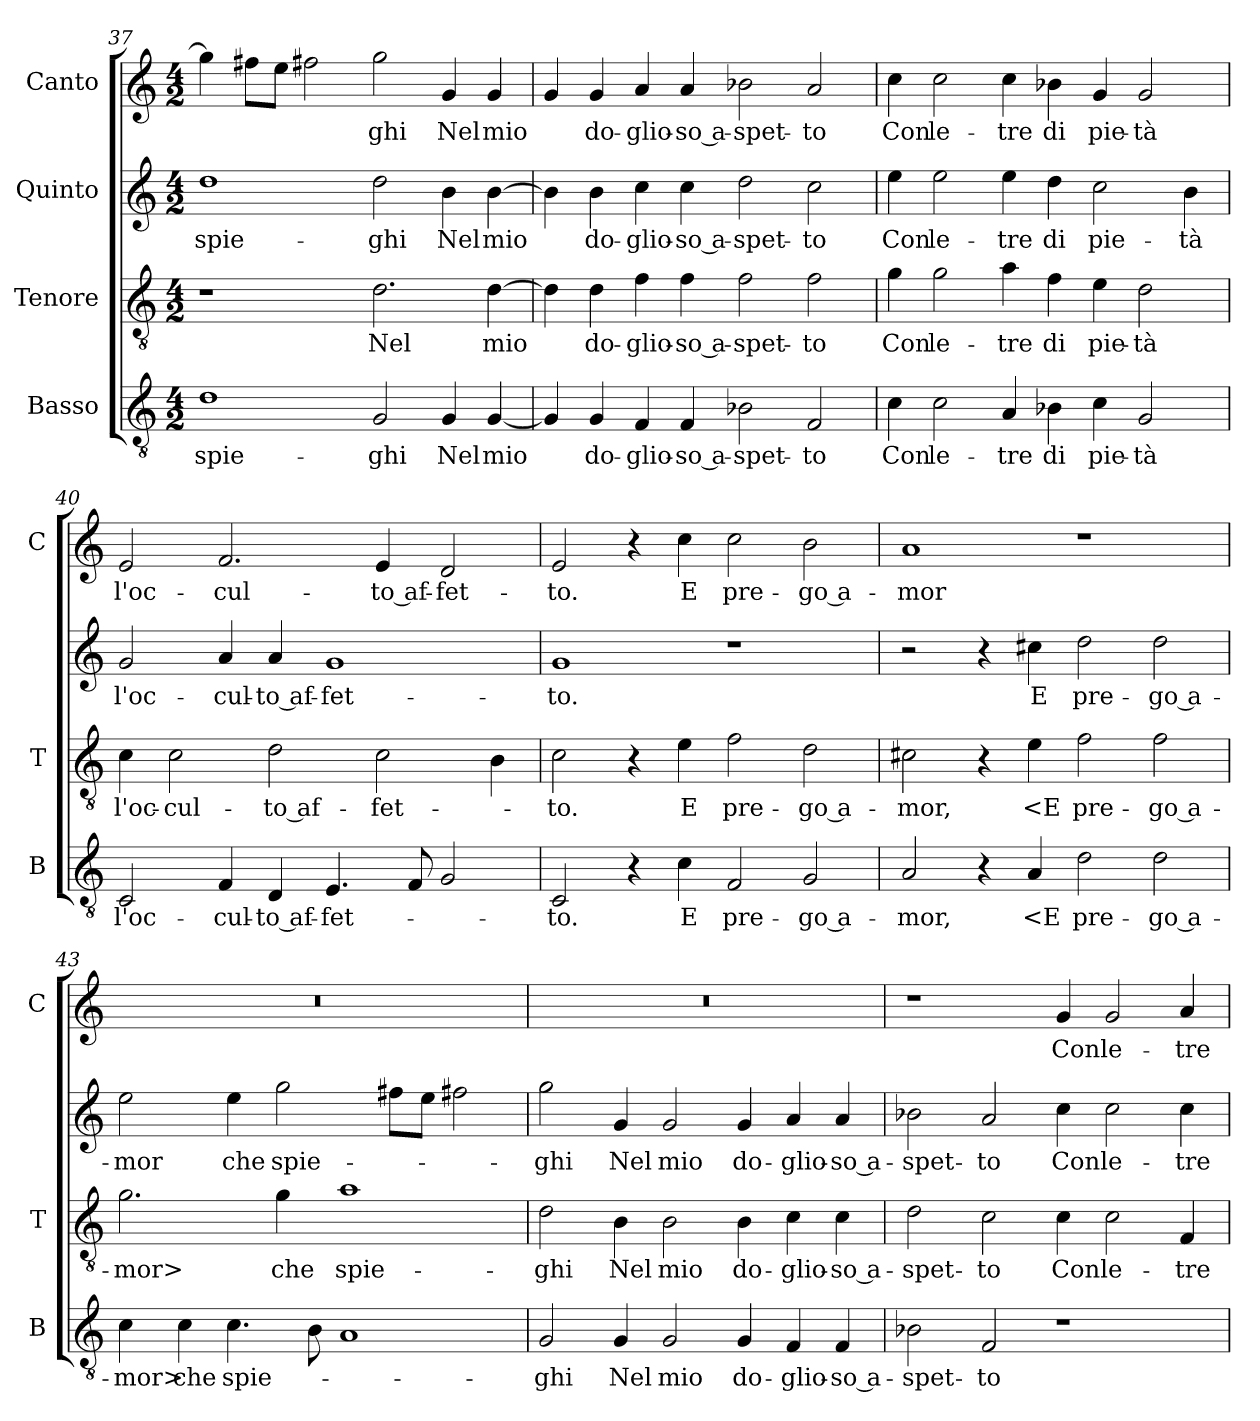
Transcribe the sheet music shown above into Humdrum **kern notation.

**kern	**text	**kern	**text	**kern	**text	**kern	**text
*part4	*part4	*part3	*part3	*part2	*part2	*part1	*part1
*staff4	*staff4	*staff3	*staff3	*staff2	*staff2	*staff1	*staff1
*I"Basso	*	*I"Tenore	*	*I"Quinto	*	*I"Canto	*
*I'B	*	*I'T	*	*	*	*I'C	*
*clefGv2	*	*clefGv2	*	*clefG2	*	*clefG2	*
*k[]	*	*k[]	*	*k[]	*	*k[]	*
*M4/2	*	*M4/2	*	*M4/2	*	*M4/2	*
=37	=37	=37	=37	=37	=37	=37	=37
1d	spie-	1r	.	1dd	spie-	4gg]	.
.	.	.	.	.	.	8ff#XL	.
.	.	.	.	.	.	8eeJ	.
.	.	.	.	.	.	2ff#X	.
2G	-ghi	2.d	Nel	2dd	-ghi	2gg	-ghi
4G	Nel	.	.	4b	Nel	4g	Nel
[4G	mio	[4d	mio	[4b	mio	4g	mio
=38	=38	=38	=38	=38	=38	=38	=38
4G]	.	4d]	.	4b]	.	4g	.
4G	do-	4d	do-	4b	do-	4g	do-
4F	-glio-	4f	-glio-	4cc	-glio-	4a	-glio-
4F	-so a-	4f	-so a-	4cc	-so a-	4a	-so a-
2B-X	-spet-	2f	-spet-	2dd	-spet-	2b-X	-spet-
2F	-to	2f	-to	2cc	-to	2a	-to
=39	=39	=39	=39	=39	=39	=39	=39
4c	Con	4g	Con	4ee	Con	4cc	Con
2c	le-	2g	le-	2ee	le-	2cc	le-
4A	-tre	4a	-tre	4ee	-tre	4cc	-tre
4B-X	di	4f	di	4dd	di	4b-X	di
4c	pie-	4e	pie-	2cc	pie-	4g	pie-
2G	-tà	2d	-tà	.	.	2g	-tà
.	.	.	.	4b	-tà	.	.
=40	=40	=40	=40	=40	=40	=40	=40
2C	l'oc-	4c	l'oc-	2g	l'oc-	2e	l'oc-
.	.	2c	-cul-	.	.	.	.
4F	-cul-	.	.	4a	-cul-	2.f	-cul-
4D	-to af-	2d	-to af-	4a	-to af-	.	.
4.E	-fet-	.	.	1g	-fet-	.	.
.	.	2c	-fet-	.	.	4e	-to af-
8F	.	.	.	.	.	.	.
2G	.	.	.	.	.	2d	-fet-
.	.	4B	.	.	.	.	.
=41	=41	=41	=41	=41	=41	=41	=41
2C	-to.	2c	-to.	1g	-to.	2e	-to.
4r	.	4r	.	.	.	4r	.
4c	E	4e	E	.	.	4cc	E
2F	pre-	2f	pre-	1r	.	2cc	pre-
2G	-go a-	2d	-go a-	.	.	2b	-go a-
=42	=42	=42	=42	=42	=42	=42	=42
2A	-mor,	2c#X	-mor,	2r	.	1a	-mor
4r	.	4r	.	4r	.	.	.
4A	<E	4e	<E	4cc#X	E	.	.
2d	pre-	2f	pre-	2dd	pre-	1r	.
2d	-go a-	2f	-go a-	2dd	-go a-	.	.
=43	=43	=43	=43	=43	=43	=43	=43
4c	-mor>	2.g	-mor>	2ee	-mor	0r	.
4c	che	.	.	.	.	.	.
4.c	spie-	.	.	4ee	che	.	.
.	.	4g	che	2gg	spie-	.	.
8B	.	.	.	.	.	.	.
1A	.	1a	spie-	.	.	.	.
.	.	.	.	8ff#XL	.	.	.
.	.	.	.	8eeJ	.	.	.
.	.	.	.	2ff#X	.	.	.
=44	=44	=44	=44	=44	=44	=44	=44
2G	-ghi	2d	-ghi	2gg	-ghi	0r	.
4G	Nel	4B	Nel	4g	Nel	.	.
2G	mio	2B	mio	2g	mio	.	.
4G	do-	4B	do-	4g	do-	.	.
4F	-glio-	4c	-glio-	4a	-glio-	.	.
4F	-so a-	4c	-so a-	4a	-so a-	.	.
=45	=45	=45	=45	=45	=45	=45	=45
2B-X	-spet-	2d	-spet-	2b-X	-spet-	1r	.
2F	-to	2c	-to	2a	-to	.	.
1r	.	4c	Con	4cc	Con	4g	Con
.	.	2c	le-	2cc	le-	2g	le-
.	.	4F	-tre	4cc	-tre	4a	-tre
=	=	=	=	=	=	=	=
*-	*-	*-	*-	*-	*-	*-	*-
